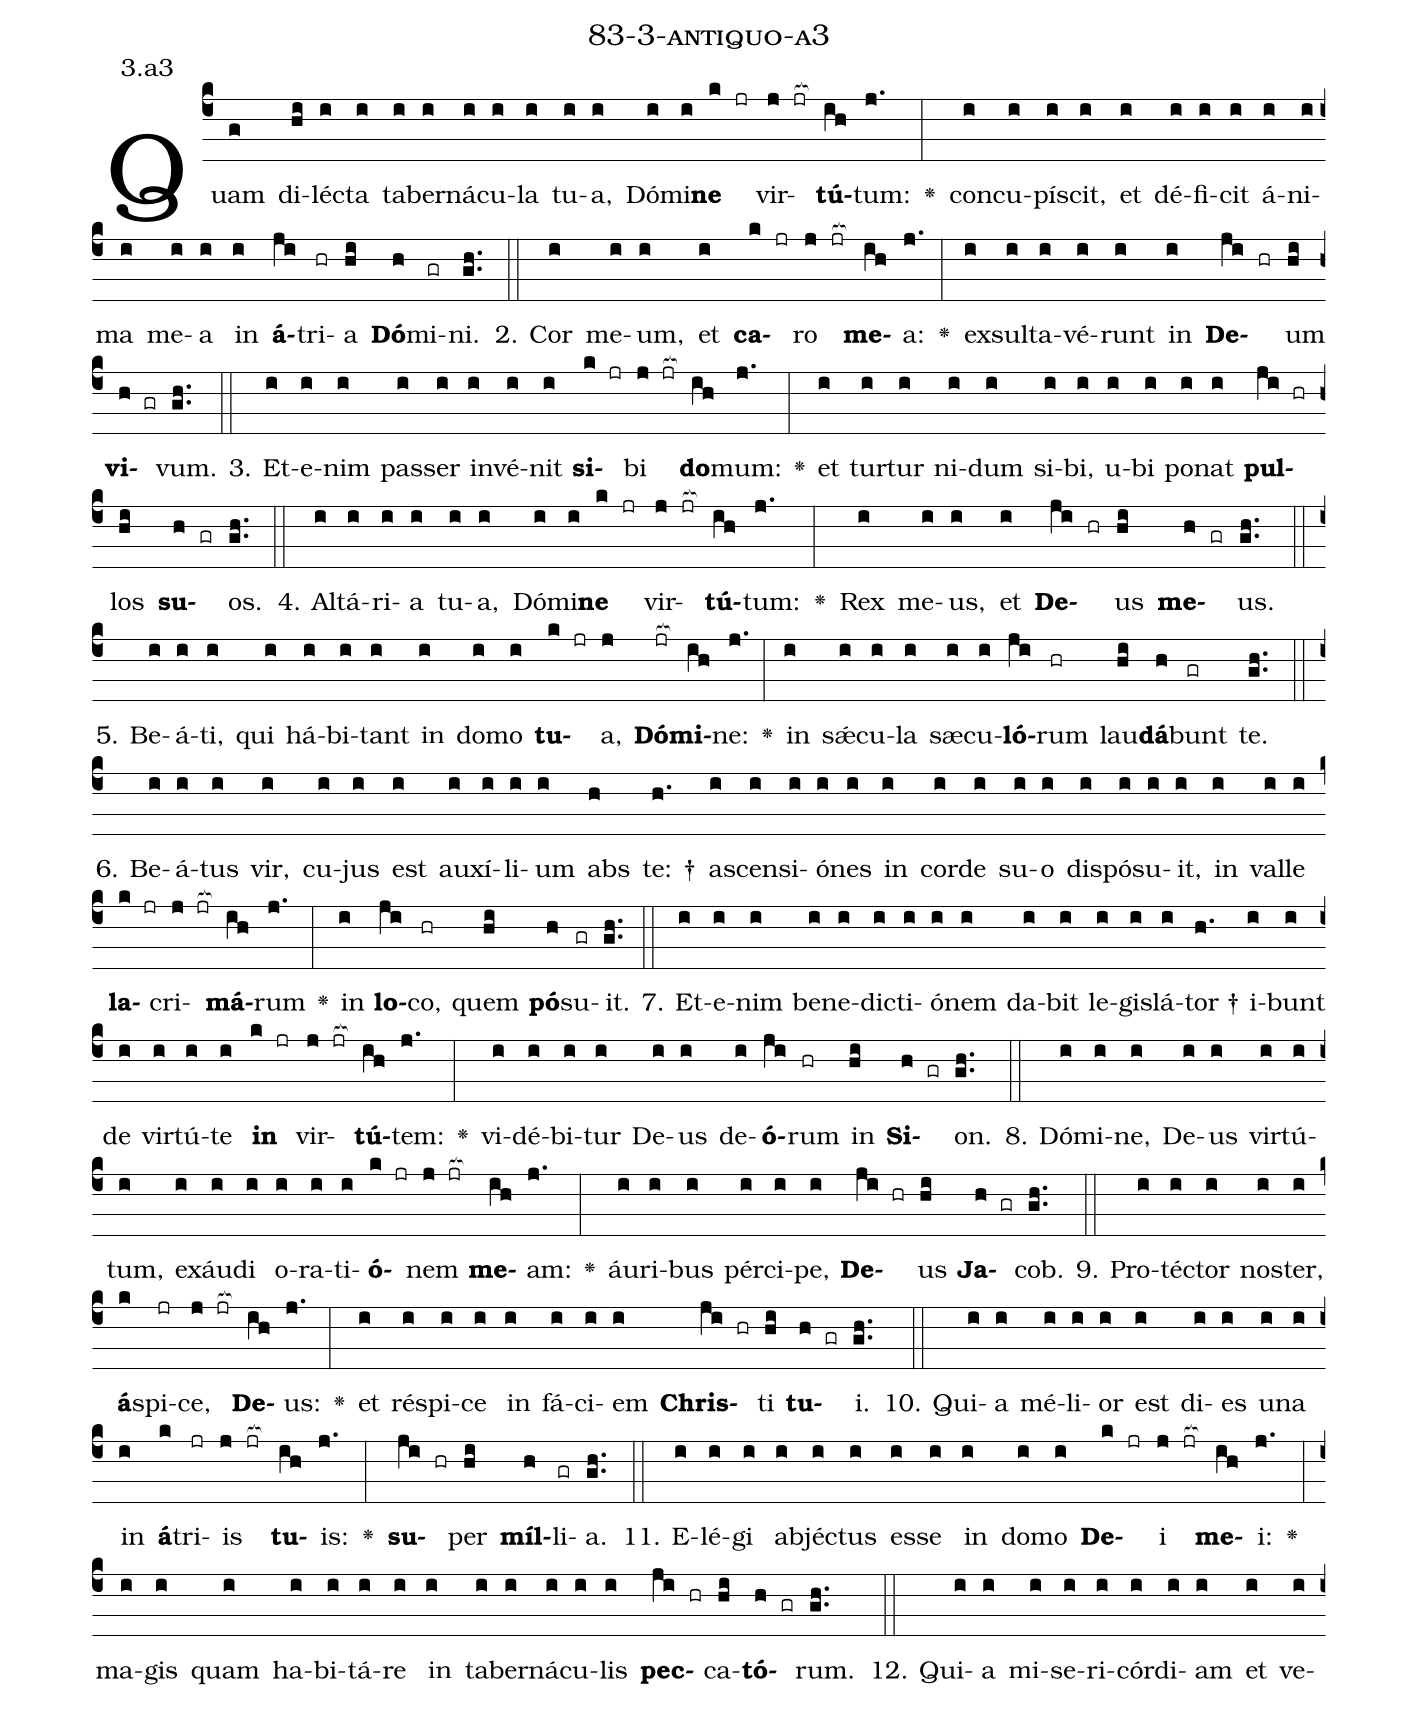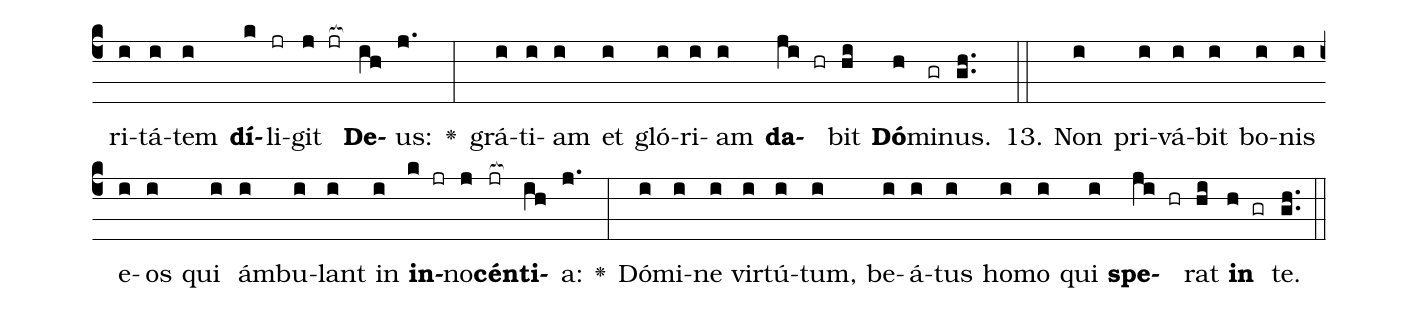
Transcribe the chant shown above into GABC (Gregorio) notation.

name: 83-3-antiquo-a3;
annotation: 3.a3;
%%
(c4)Quam(g) di(hi)léc(i)ta(i) ta(i)ber(i)ná(i)cu(i)la(i) tu(i)a,(i) Dó(i)mi(i)<b>ne</b>(k jr) vir(j jr[ocb:1{])<b>tú</b>(ih[ocb:0}])tum:(j.) <v>\greheightstar</v>(:) con(i)cu(i)pí(i)scit,(i) et(i) dé(i)fi(i)cit(i) á(i)ni(i)ma(i) me(i)a(i) in(i) <b>á</b>(ji)tri(hr)a(hi) <b>Dó</b>(h)mi(gr)ni.(gh..) (::)
2. Cor(i) me(i)um,(i) et(i) <b>ca</b>(k jr)ro(j jr[ocb:1{]) <b>me</b>(ih[ocb:0}])a:(j.) <v>\greheightstar</v>(:) ex(i)sul(i)ta(i)vé(i)runt(i) in(i) <b>De</b>(ji hr)um(hi) <b>vi</b>(h gr)vum.(gh..) (::)
3. Et(i)e(i)nim(i) pas(i)ser(i) in(i)vé(i)nit(i) <b>si</b>(k jr)bi(j jr[ocb:1{]) <b>do</b>(ih[ocb:0}])mum:(j.) <v>\greheightstar</v>(:) et(i) tur(i)tur(i) ni(i)dum(i) si(i)bi,(i) u(i)bi(i) po(i)nat(i) <b>pul</b>(ji hr)los(hi) <b>su</b>(h gr)os.(gh..) (::)
4. Al(i)tá(i)ri(i)a(i) tu(i)a,(i) Dó(i)mi(i)<b>ne</b>(k jr) vir(j jr[ocb:1{])<b>tú</b>(ih[ocb:0}])tum:(j.) <v>\greheightstar</v>(:) Rex(i) me(i)us,(i) et(i) <b>De</b>(ji hr)us(hi) <b>me</b>(h gr)us.(gh..) (::)
5. Be(i)á(i)ti,(i) qui(i) há(i)bi(i)tant(i) in(i) do(i)mo(i) <b>tu</b>(k jr)a,(j) <b>Dó</b>(jr[ocb:1{])<b>mi</b>(ih[ocb:0}])ne:(j.) <v>\greheightstar</v>(:) in(i) sǽ(i)cu(i)la(i) sæ(i)cu(i)<b>ló</b>(ji)rum(hr) lau(hi)<b>dá</b>(h)bunt(gr) te.(gh..) (::)
6. Be(i)á(i)tus(i) vir,(i) cu(i)jus(i) est(i) au(i)xí(i)li(i)um(i) abs(h) te: †(h.) a(i)scen(i)si(i)ó(i)nes(i) in(i) cor(i)de(i) su(i)o(i) dis(i)pó(i)su(i)it,(i) in(i) val(i)le(i) <b>la</b>(k jr)cri(j jr[ocb:1{])<b>má</b>(ih[ocb:0}])rum(j.) <v>\greheightstar</v>(:) in(i) <b>lo</b>(ji)co,(hr) quem(hi) <b>pó</b>(h)su(gr)it.(gh..) (::)
7. Et(i)e(i)nim(i) be(i)ne(i)dic(i)ti(i)ó(i)nem(i) da(i)bit(i) le(i)gis(i)lá(i)tor †(h.) i(i)bunt(i) de(i) vir(i)tú(i)te(i) <b>in</b>(k jr) vir(j jr[ocb:1{])<b>tú</b>(ih[ocb:0}])tem:(j.) <v>\greheightstar</v>(:) vi(i)dé(i)bi(i)tur(i) De(i)us(i) de(i)<b>ó</b>(ji)rum(hr) in(hi) <b>Si</b>(h gr)on.(gh..) (::)
8. Dó(i)mi(i)ne,(i) De(i)us(i) vir(i)tú(i)tum,(i) ex(i)áu(i)di(i) o(i)ra(i)ti(i)<b>ó</b>(k jr)nem(j jr[ocb:1{]) <b>me</b>(ih[ocb:0}])am:(j.) <v>\greheightstar</v>(:) áu(i)ri(i)bus(i) pér(i)ci(i)pe,(i) <b>De</b>(ji hr)us(hi) <b>Ja</b>(h gr)cob.(gh..) (::)
9. Pro(i)téc(i)tor(i) nos(i)ter,(i) <b>á</b>(k)spi(jr)ce,(j jr[ocb:1{]) <b>De</b>(ih[ocb:0}])us:(j.) <v>\greheightstar</v>(:) et(i) ré(i)spi(i)ce(i) in(i) fá(i)ci(i)em(i) <b>Chris</b>(ji hr)ti(hi) <b>tu</b>(h gr)i.(gh..) (::)
10. Qui(i)a(i) mé(i)li(i)or(i) est(i) di(i)es(i) u(i)na(i) in(i) <b>á</b>(k)tri(jr)is(j jr[ocb:1{]) <b>tu</b>(ih[ocb:0}])is:(j.) <v>\greheightstar</v>(:) <b>su</b>(ji hr)per(hi) <b>míl</b>(h)li(gr)a.(gh..) (::)
11. E(i)lé(i)gi(i) ab(i)jéc(i)tus(i) es(i)se(i) in(i) do(i)mo(i) <b>De</b>(k jr)i(j jr[ocb:1{]) <b>me</b>(ih[ocb:0}])i:(j.) <v>\greheightstar</v>(:) ma(i)gis(i) quam(i) ha(i)bi(i)tá(i)re(i) in(i) ta(i)ber(i)ná(i)cu(i)lis(i) <b>pec</b>(ji hr)ca(hi)<b>tó</b>(h gr)rum.(gh..) (::)
12. Qui(i)a(i) mi(i)se(i)ri(i)cór(i)di(i)am(i) et(i) ve(i)ri(i)tá(i)tem(i) <b>dí</b>(k)li(jr)git(j jr[ocb:1{]) <b>De</b>(ih[ocb:0}])us:(j.) <v>\greheightstar</v>(:) grá(i)ti(i)am(i) et(i) gló(i)ri(i)am(i) <b>da</b>(ji hr)bit(hi) <b>Dó</b>(h)mi(gr)nus.(gh..) (::)
13. Non(i) pri(i)vá(i)bit(i) bo(i)nis(i) e(i)os(i) qui(i) ám(i)bu(i)lant(i) in(i) <b>in</b>(k jr)no(j)<b>cén</b>(jr[ocb:1{])<b>ti</b>(ih[ocb:0}])a:(j.) <v>\greheightstar</v>(:) Dó(i)mi(i)ne(i) vir(i)tú(i)tum,(i) be(i)á(i)tus(i) ho(i)mo(i) qui(i) <b>spe</b>(ji hr)rat(hi) <b>in</b>(h gr) te.(gh..) (::)
